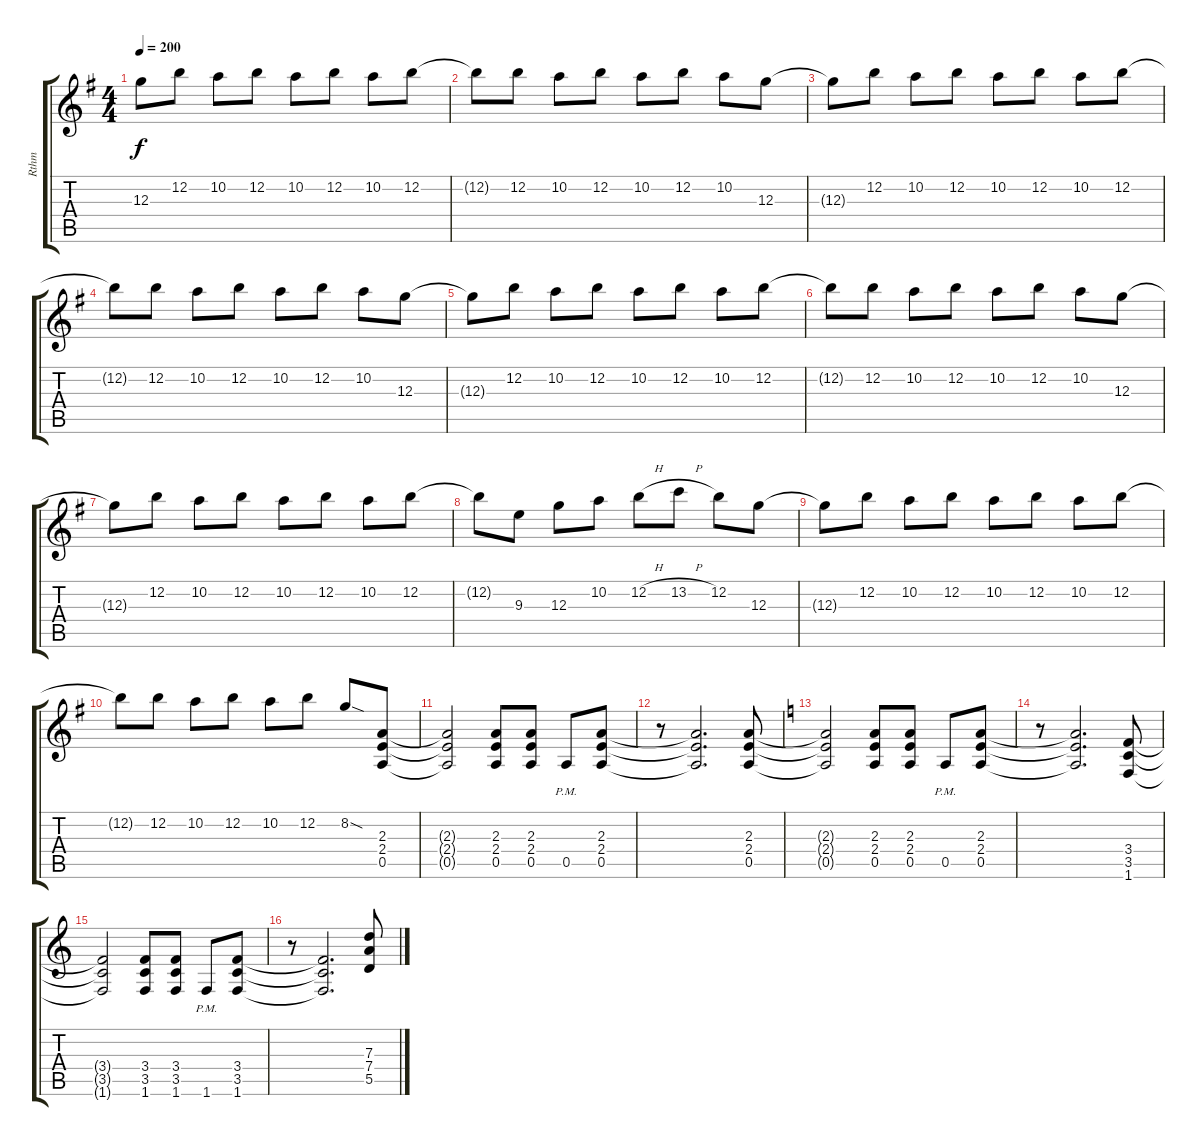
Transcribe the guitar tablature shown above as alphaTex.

\track ("Rthm" "Rthm") {instrument distortionguitar}
\staff {score tabs}
\tuning (E4 B3 G3 D3 A2 E2) {hide}
\ts (4 4)
\tempo 200
\clef g2
\ks g
12.3{t}.8{dy f} 12.2.8 10.2.8 12.2.8 10.2.8 12.2.8 10.2.8 12.2.8 |
12.2{t}.8 12.2.8 10.2.8 12.2.8 10.2.8 12.2.8 10.2.8 12.3.8 |
12.3{t}.8 12.2.8 10.2.8 12.2.8 10.2.8 12.2.8 10.2.8 12.2.8 |
12.2{t}.8 12.2.8 10.2.8 12.2.8 10.2.8 12.2.8 10.2.8 12.3.8 |
12.3{t}.8 12.2.8 10.2.8 12.2.8 10.2.8 12.2.8 10.2.8 12.2.8 |
12.2{t}.8 12.2.8 10.2.8 12.2.8 10.2.8 12.2.8 10.2.8 12.3.8 |
12.3{t}.8 12.2.8 10.2.8 12.2.8 10.2.8 12.2.8 10.2.8 12.2.8 |
12.2{t}.8 9.3.8 12.3.8 10.2.8 12.2{h}.8 13.2{h}.8 12.2.8 12.3.8 |
12.3{t}.8 12.2.8 10.2.8 12.2.8 10.2.8 12.2.8 10.2.8 12.2.8 |
12.2{t}.8 12.2.8 10.2.8 12.2.8 10.2.8 12.2.8 8.2{sod}.8 (2.3 2.4 0.5).8 |
(2.3{t} 2.4{t} 0.5{t}).2 (2.3 2.4 0.5).8 (2.3 2.4 0.5).8 0.5{pm}.8 (2.3 2.4 0.5).8 |
r.8 (2.3{t} 2.4{t} 0.5{t}).2{d} (2.3 2.4 0.5).8 |
\ks c
(2.3{t} 2.4{t} 0.5{t}).2 (2.3 2.4 0.5).8 (2.3 2.4 0.5).8 0.5{pm}.8 (2.3 2.4 0.5).8 |
r.8 (2.3{t} 2.4{t} 0.5{t}).2{d} (3.4 3.5 1.6).8 |
(3.4{t} 3.5{t} 1.6{t}).2 (3.4 3.5 1.6).8 (3.4 3.5 1.6).8 1.6{pm}.8 (3.4 3.5 1.6).8 |
r.8 (3.4{t} 3.5{t} 1.6{t}).2{d} (7.3 7.4 5.5).8
